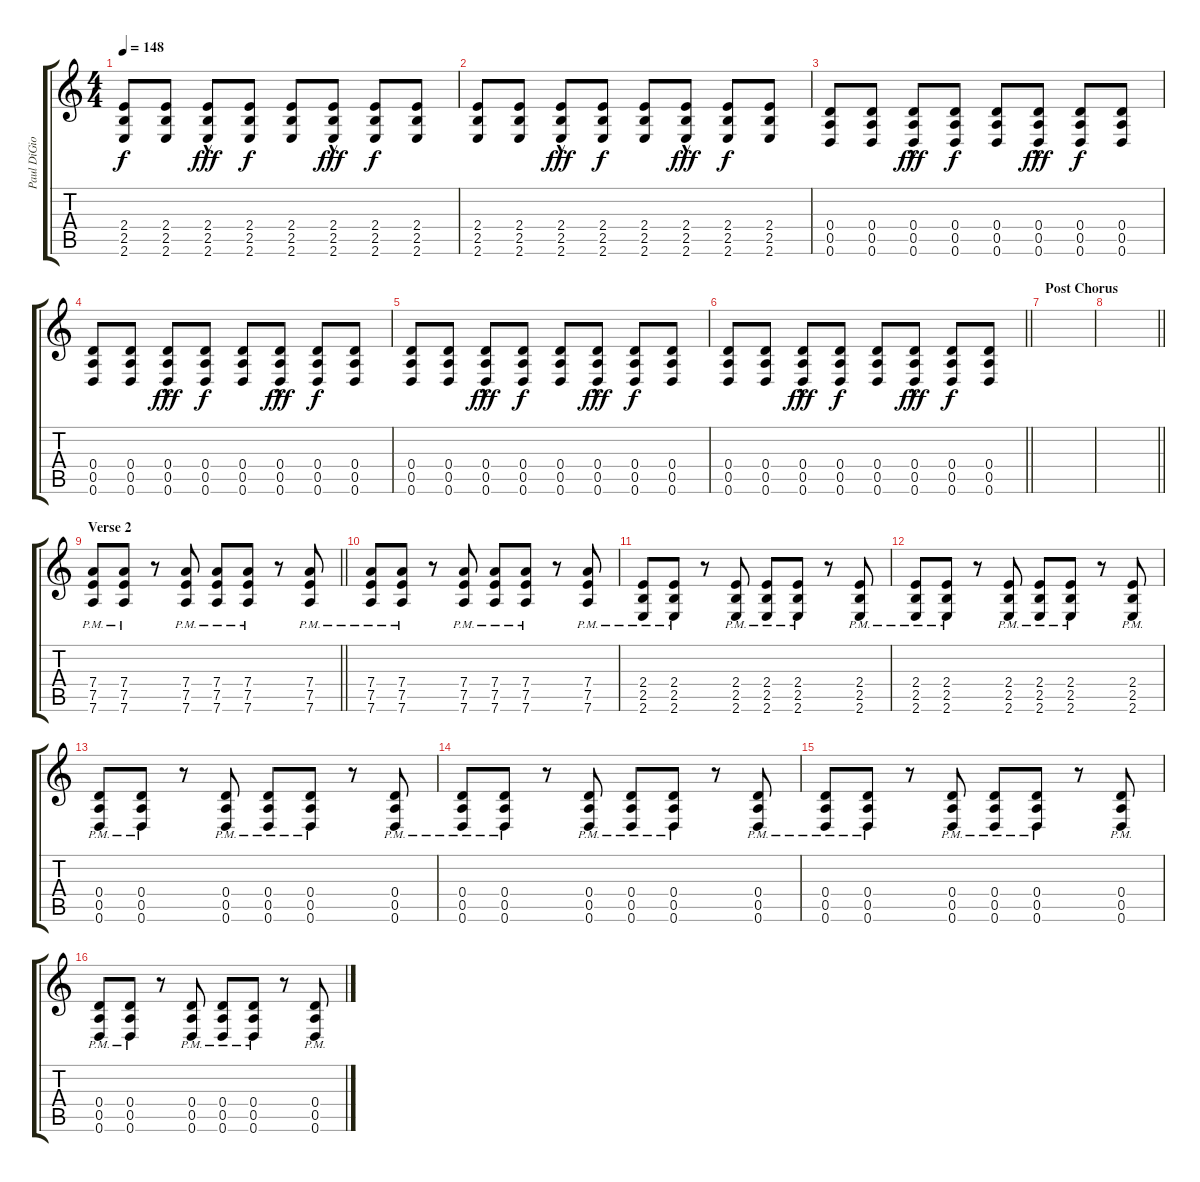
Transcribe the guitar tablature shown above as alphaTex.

\track ("Paul DiGiovanni (Overdub Guitar)" "Paul DiGio") {instrument overdrivenguitar}
\staff {score tabs}
\tuning (D4 A3 Gb3 D3 A2 D2) {hide}
\ts (4 4)
\tempo 148
\clef g2
\ks c
(2.4 2.5 2.6).8{dy f} (2.4 2.5 2.6).8 (2.4 2.5 2.6{hac}).8{dy fff} (2.4 2.5 2.6).8{dy f} (2.4 2.5 2.6).8 (2.4 2.5 2.6{hac}).8{dy fff} (2.4 2.5 2.6).8{dy f} (2.4 2.5 2.6).8 |
(2.4 2.5 2.6).8 (2.4 2.5 2.6).8 (2.4 2.5 2.6{hac}).8{dy fff} (2.4 2.5 2.6).8{dy f} (2.4 2.5 2.6).8 (2.4 2.5 2.6{hac}).8{dy fff} (2.4 2.5 2.6).8{dy f} (2.4 2.5 2.6).8 |
(0.4 0.5 0.6).8 (0.4 0.5 0.6).8 (0.4 0.5 0.6{hac}).8{dy fff} (0.4 0.5 0.6).8{dy f} (0.4 0.5 0.6).8 (0.4 0.5 0.6{hac}).8{dy fff} (0.4 0.5 0.6).8{dy f} (0.4 0.5 0.6).8 |
(0.4 0.5 0.6).8 (0.4 0.5 0.6).8 (0.4 0.5 0.6{hac}).8{dy fff} (0.4 0.5 0.6).8{dy f} (0.4 0.5 0.6).8 (0.4 0.5 0.6{hac}).8{dy fff} (0.4 0.5 0.6).8{dy f} (0.4 0.5 0.6).8 |
(0.4 0.5 0.6).8 (0.4 0.5 0.6).8 (0.4 0.5 0.6{hac}).8{dy fff} (0.4 0.5 0.6).8{dy f} (0.4 0.5 0.6).8 (0.4 0.5 0.6{hac}).8{dy fff} (0.4 0.5 0.6).8{dy f} (0.4 0.5 0.6).8 |
\barLineRight lightlight
(0.4 0.5 0.6).8 (0.4 0.5 0.6).8 (0.4 0.5 0.6{hac}).8{dy fff} (0.4 0.5 0.6).8{dy f} (0.4 0.5 0.6).8 (0.4 0.5 0.6{hac}).8{dy fff} (0.4 0.5 0.6).8{dy f} (0.4 0.5 0.6).8 |
\section ("" "Post Chorus")
|
\barLineRight lightlight
|
\section ("" "Verse 2")
\barLineRight lightlight
(7.4{pm} 7.5{pm} 7.6{pm}).8 (7.4{pm} 7.5{pm} 7.6{pm}).8 r.8 (7.4{pm} 7.5{pm} 7.6{pm}).8 (7.4{pm} 7.5{pm} 7.6{pm}).8 (7.4{pm} 7.5{pm} 7.6{pm}).8 r.8 (7.4{pm} 7.5{pm} 7.6{pm}).8 |
(7.4{pm} 7.5{pm} 7.6{pm}).8 (7.4{pm} 7.5{pm} 7.6{pm}).8 r.8 (7.4{pm} 7.5{pm} 7.6{pm}).8 (7.4{pm} 7.5{pm} 7.6{pm}).8 (7.4{pm} 7.5{pm} 7.6{pm}).8 r.8 (7.4{pm} 7.5{pm} 7.6{pm}).8 |
(2.4{pm} 2.5{pm} 2.6{pm}).8 (2.4{pm} 2.5{pm} 2.6{pm}).8 r.8 (2.4{pm} 2.5{pm} 2.6{pm}).8 (2.4{pm} 2.5{pm} 2.6{pm}).8 (2.4{pm} 2.5{pm} 2.6{pm}).8 r.8 (2.4{pm} 2.5{pm} 2.6{pm}).8 |
(2.4{pm} 2.5{pm} 2.6{pm}).8 (2.4{pm} 2.5{pm} 2.6{pm}).8 r.8 (2.4{pm} 2.5{pm} 2.6{pm}).8 (2.4{pm} 2.5{pm} 2.6{pm}).8 (2.4{pm} 2.5{pm} 2.6{pm}).8 r.8 (2.4{pm} 2.5{pm} 2.6{pm}).8 |
(0.4{pm} 0.5{pm} 0.6{pm}).8 (0.4{pm} 0.5{pm} 0.6{pm}).8 r.8 (0.4{pm} 0.5{pm} 0.6{pm}).8 (0.4{pm} 0.5{pm} 0.6{pm}).8 (0.4{pm} 0.5{pm} 0.6{pm}).8 r.8 (0.4{pm} 0.5{pm} 0.6{pm}).8 |
(0.4{pm} 0.5{pm} 0.6{pm}).8 (0.4{pm} 0.5{pm} 0.6{pm}).8 r.8 (0.4{pm} 0.5{pm} 0.6{pm}).8 (0.4{pm} 0.5{pm} 0.6{pm}).8 (0.4{pm} 0.5{pm} 0.6{pm}).8 r.8 (0.4{pm} 0.5{pm} 0.6{pm}).8 |
(0.4{pm} 0.5{pm} 0.6{pm}).8 (0.4{pm} 0.5{pm} 0.6{pm}).8 r.8 (0.4{pm} 0.5{pm} 0.6{pm}).8 (0.4{pm} 0.5{pm} 0.6{pm}).8 (0.4{pm} 0.5{pm} 0.6{pm}).8 r.8 (0.4{pm} 0.5{pm} 0.6{pm}).8 |
(0.4{pm} 0.5{pm} 0.6{pm}).8 (0.4{pm} 0.5{pm} 0.6{pm}).8 r.8 (0.4{pm} 0.5{pm} 0.6{pm}).8 (0.4{pm} 0.5{pm} 0.6{pm}).8 (0.4{pm} 0.5{pm} 0.6{pm}).8 r.8 (0.4{pm} 0.5{pm} 0.6{pm}).8
